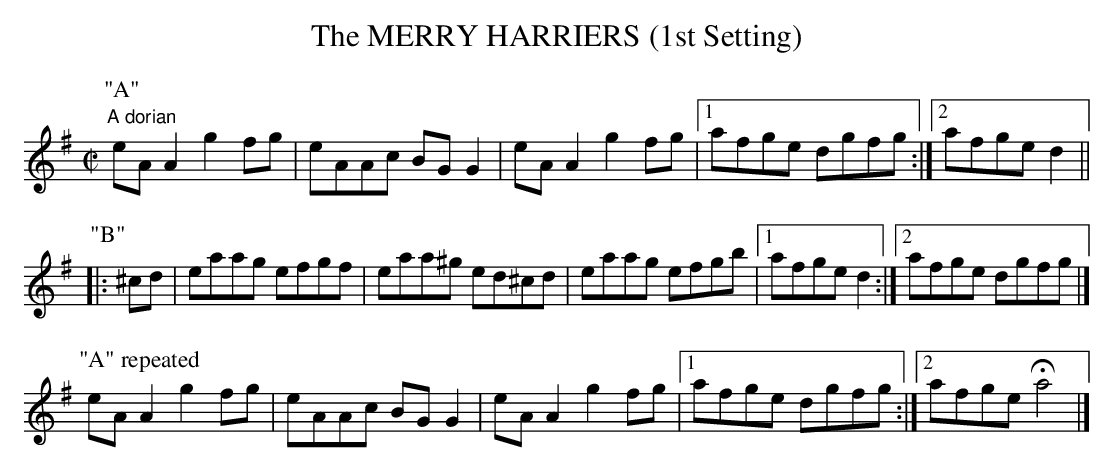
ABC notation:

X:1
T:MERRY HARRIERS (1st Setting), The
M:C|
L:1/8
K:G
"^A dorian"
P:"A"
eAA2 g2fg|eAAc BGG2|eAA2 g2fg|1 afge dgfg:|\
[2 afge d2||
P:"B"
|:^cd|eaag efgf|eaa^g ed^cd|eaag efgb|1 afge d2:|\
[2 afge dgfg|]
P:"A" repeated
eAA2 g2fg|eAAc BGG2|eAA2 g2fg|1 afge dgfg:|\
[2 afge Ha4|]
